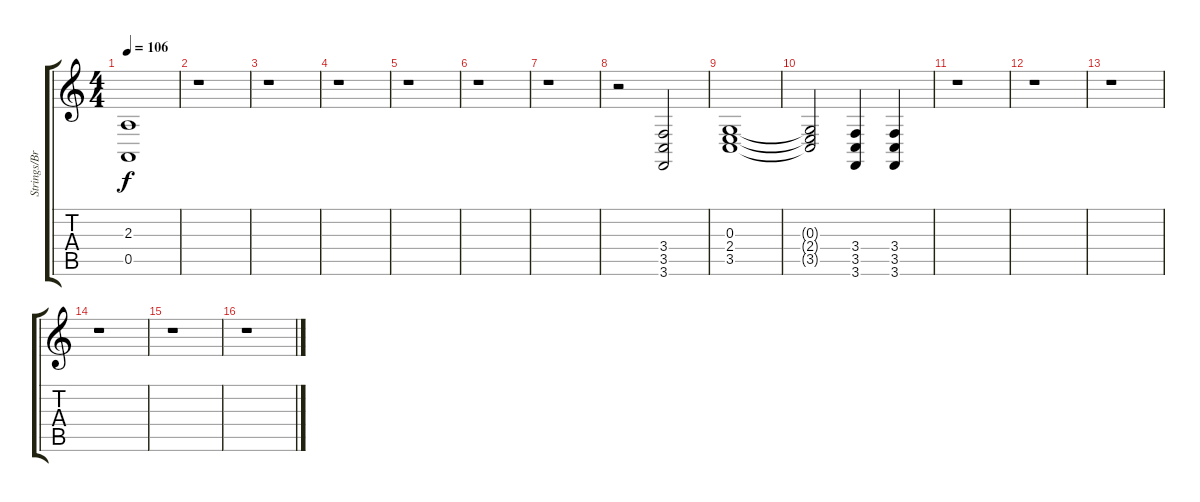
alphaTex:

\track ("Strings/Brass" "Strings/Br") {instrument brasssection}
\staff {score tabs}
\tuning (E4 B3 G3 D3 A2 D2) {hide}
\ts (4 4)
\tempo 106
\clef g2
\ks c
(2.3 0.5).1{dy f} |
r.1 |
r.1 |
r.1 |
r.1 |
r.1 |
r.1 |
r.2 (3.4 3.5 3.6).2 |
(0.3 2.4 3.5).1 |
(0.3{t} 2.4{t} 3.5{t}).2{volume 8} (3.4 3.5 3.6).4 (3.4 3.5 3.6).4 |
r.1 |
r.1 |
r.1 |
r.1 |
r.1 |
r.1
